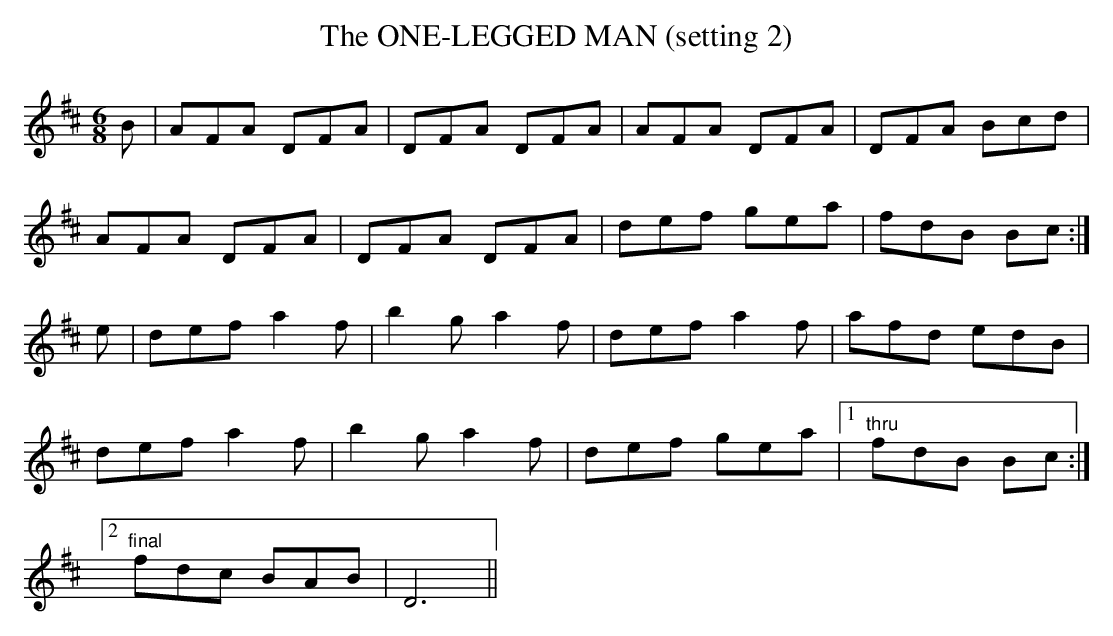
X:1
T:ONE-LEGGED MAN (setting 2), The
M:6/8
L:1/8
K:D
B|AFA DFA|DFA DFA|AFA DFA|DFA Bcd|
AFA DFA|DFA DFA|def gea|fdB Bc :|
e|def a2f|b2g a2f|def a2f|afd edB|
def a2f|b2g a2f|def gea|1 "thru"fdB Bc :|
[2 "final"fdc BAB|D6||
